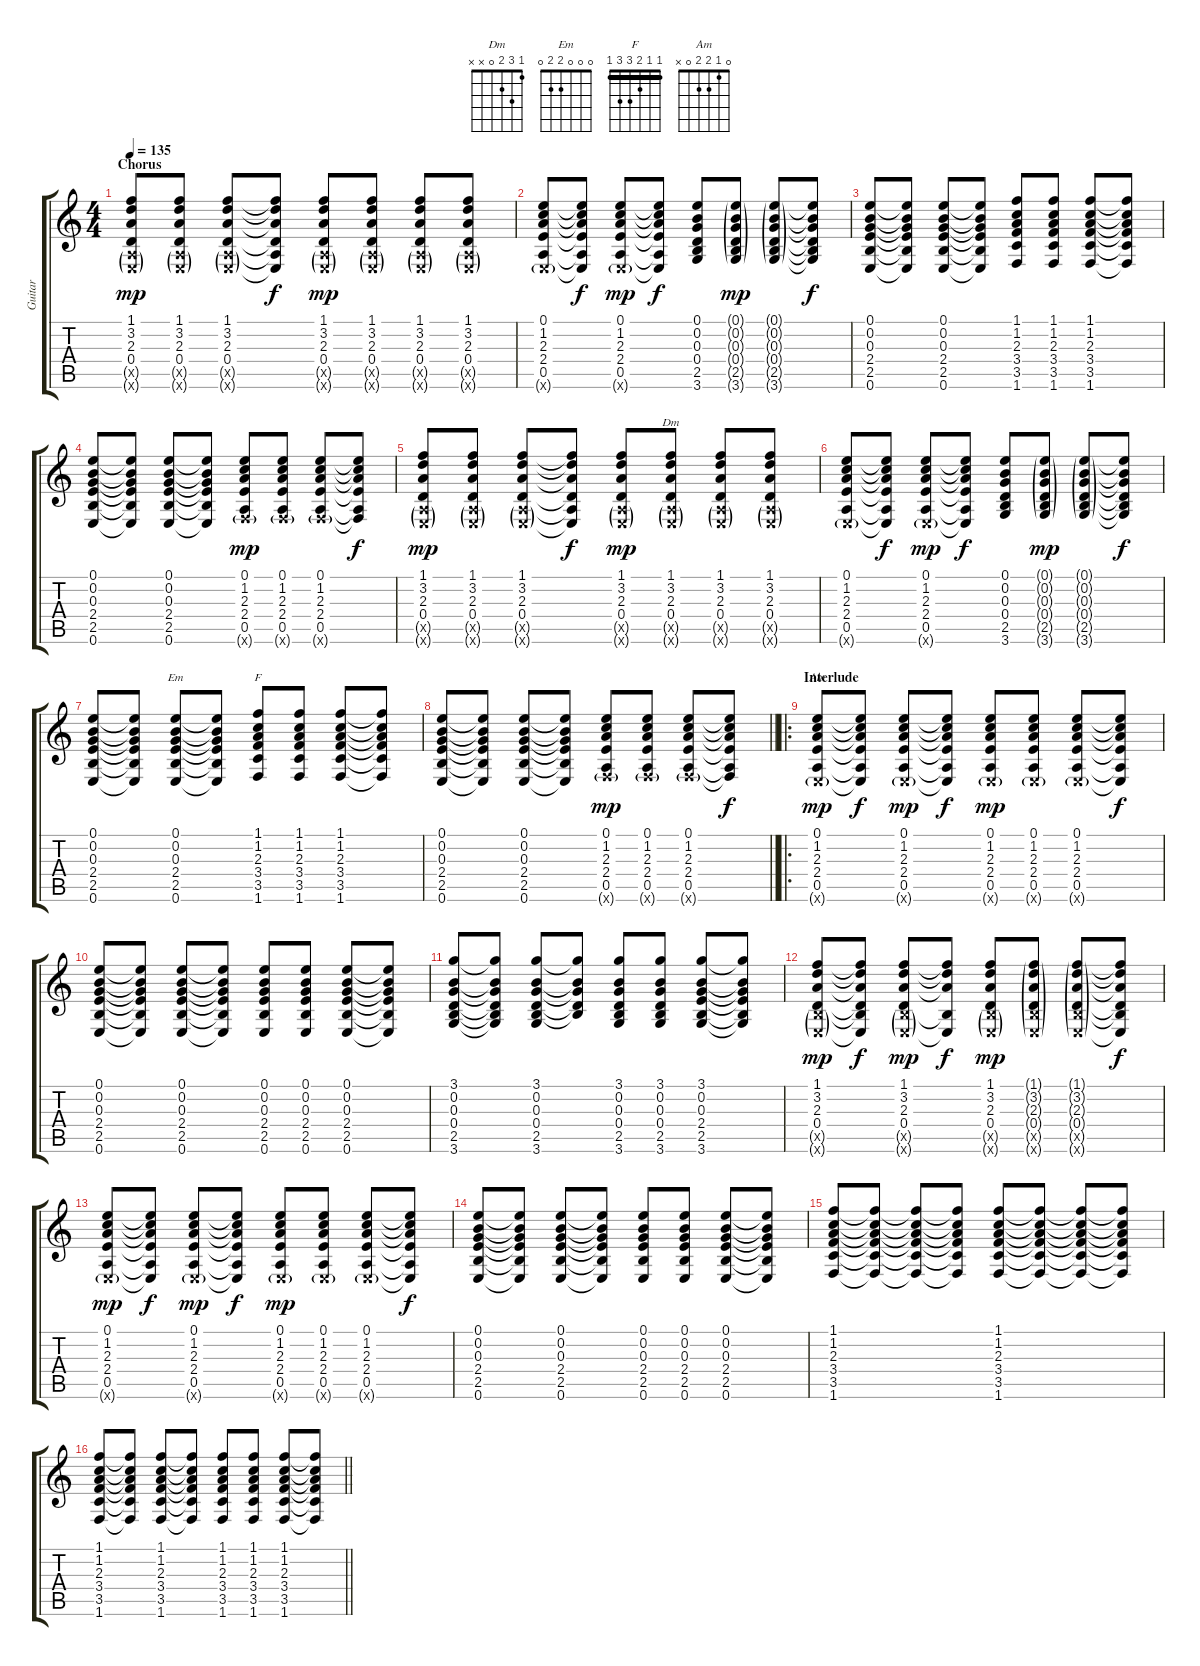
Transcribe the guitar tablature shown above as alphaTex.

\track ("Guitar" "Guitar") {instrument electricguitarclean}
\staff {score tabs}
\tuning (E4 B3 G3 D3 A2 E2) {hide}
\chord ("Dm" 1 3 2 0 x x)
\chord ("Em" 0 0 0 2 2 0)
\chord ("F" 1 1 2 3 3 1) {barre 1}
\chord ("Am" 0 1 2 2 0 x)
\ts (4 4)
\section ("" "Chorus")
\tempo 135
\clef g2
\ks c
(1.1 3.2 2.3 0.4 0.5{g x} 0.6{g x}).8{dy mp} (1.1 3.2 2.3 0.4 0.5{g x} 0.6{g x}).8 (1.1 3.2 2.3 0.4 0.5{g x} 0.6{g x}).8 (1.1{t} 3.2{t} 2.3{t} 0.4{t} 0.5{t} 0.6{t}).8{dy f} (1.1 3.2 2.3 0.4 0.5{g x} 0.6{g x}).8{dy mp} (1.1 3.2 2.3 0.4 0.5{g x} 0.6{g x}).8 (1.1 3.2 2.3 0.4 0.5{g x} 0.6{g x}).8 (1.1 3.2 2.3 0.4 0.5{g x} 0.6{g x}).8 |
(0.1 1.2 2.3 2.4 0.5 0.6{g x}).8 (0.1{t} 1.2{t} 2.3{t} 2.4{t} 0.5{t} 0.6{t}).8{dy f} (0.1 1.2 2.3 2.4 0.5 0.6{g x}).8{dy mp} (0.1{t} 1.2{t} 2.3{t} 2.4{t} 0.5{t} 0.6{t}).8{dy f} (0.1 0.2 0.3 0.4 2.5 3.6).8 (0.1{g} 0.2{g} 0.3{g} 0.4{g} 2.5{g} 3.6{g}).8{dy mp} (0.1{g} 0.2{g} 0.3{g} 0.4{g} 2.5{g} 3.6{g}).8 (0.1{t} 0.2{t} 0.3{t} 0.4{t} 2.5{t} 3.6{t}).8{dy f} |
(0.1 0.2 0.3 2.4 2.5 0.6).8 (0.1{t} 0.2{t} 0.3{t} 2.4{t} 2.5{t} 0.6{t}).8 (0.1 0.2 0.3 2.4 2.5 0.6).8 (0.1{t} 0.2{t} 0.3{t} 2.4{t} 2.5{t} 0.6{t}).8 (1.1 1.2 2.3 3.4 3.5 1.6).8 (1.1 1.2 2.3 3.4 3.5 1.6).8 (1.1 1.2 2.3 3.4 3.5 1.6).8 (1.1{t} 1.2{t} 2.3{t} 3.4{t} 3.5{t} 1.6{t}).8 |
(0.1 0.2 0.3 2.4 2.5 0.6).8 (0.1{t} 0.2{t} 0.3{t} 2.4{t} 2.5{t} 0.6{t}).8 (0.1 0.2 0.3 2.4 2.5 0.6).8 (0.1{t} 0.2{t} 0.3{t} 2.4{t} 2.5{t} 0.6{t}).8 (0.1 1.2 2.3 2.4 0.5 1.6{g x}).8{dy mp} (0.1 1.2 2.3 2.4 0.5 1.6{g x}).8 (0.1 1.2 2.3 2.4 0.5 1.6{g x}).8 (0.1{t} 1.2{t} 2.3{t} 2.4{t} 0.5{t} 1.6{t}).8{dy f} |
(1.1 3.2 2.3 0.4 0.5{g x} 0.6{g x}).8{dy mp} (1.1 3.2 2.3 0.4 0.5{g x} 0.6{g x}).8 (1.1 3.2 2.3 0.4 0.5{g x} 0.6{g x}).8 (1.1{t} 3.2{t} 2.3{t} 0.4{t} 0.5{t} 0.6{t}).8{dy f} (1.1 3.2 2.3 0.4 0.5{g x} 0.6{g x}).8{dy mp} (1.1 3.2 2.3 0.4 0.5{g x} 0.6{g x}).8{ch "Dm"} (1.1 3.2 2.3 0.4 0.5{g x} 0.6{g x}).8 (1.1 3.2 2.3 0.4 0.5{g x} 0.6{g x}).8 |
(0.1 1.2 2.3 2.4 0.5 0.6{g x}).8 (0.1{t} 1.2{t} 2.3{t} 2.4{t} 0.5{t} 0.6{t}).8{dy f} (0.1 1.2 2.3 2.4 0.5 0.6{g x}).8{dy mp} (0.1{t} 1.2{t} 2.3{t} 2.4{t} 0.5{t} 0.6{t}).8{dy f} (0.1 0.2 0.3 0.4 2.5 3.6).8 (0.1{g} 0.2{g} 0.3{g} 0.4{g} 2.5{g} 3.6{g}).8{dy mp} (0.1{g} 0.2{g} 0.3{g} 0.4{g} 2.5{g} 3.6{g}).8 (0.1{t} 0.2{t} 0.3{t} 0.4{t} 2.5{t} 3.6{t}).8{dy f} |
(0.1 0.2 0.3 2.4 2.5 0.6).8 (0.1{t} 0.2{t} 0.3{t} 2.4{t} 2.5{t} 0.6{t}).8 (0.1 0.2 0.3 2.4 2.5 0.6).8{ch "Em"} (0.1{t} 0.2{t} 0.3{t} 2.4{t} 2.5{t} 0.6{t}).8 (1.1 1.2 2.3 3.4 3.5 1.6).8{ch "F"} (1.1 1.2 2.3 3.4 3.5 1.6).8 (1.1 1.2 2.3 3.4 3.5 1.6).8 (1.1{t} 1.2{t} 2.3{t} 3.4{t} 3.5{t} 1.6{t}).8 |
\barLineRight lightlight
(0.1 0.2 0.3 2.4 2.5 0.6).8 (0.1{t} 0.2{t} 0.3{t} 2.4{t} 2.5{t} 0.6{t}).8 (0.1 0.2 0.3 2.4 2.5 0.6).8 (0.1{t} 0.2{t} 0.3{t} 2.4{t} 2.5{t} 0.6{t}).8 (0.1 1.2 2.3 2.4 0.5 1.6{g x}).8{dy mp} (0.1 1.2 2.3 2.4 0.5 1.6{g x}).8 (0.1 1.2 2.3 2.4 0.5 1.6{g x}).8 (0.1{t} 1.2{t} 2.3{t} 2.4{t} 0.5{t} 1.6{t}).8{dy f} |
\ro
\section ("" "Interlude")
(0.1 1.2 2.3 2.4 0.5 0.6{g x}).8{ch "Am" dy mp} (0.1{t} 1.2{t} 2.3{t} 2.4{t} 0.5{t} 0.6{t}).8{dy f} (0.1 1.2 2.3 2.4 0.5 0.6{g x}).8{dy mp} (0.1{t} 1.2{t} 2.3{t} 2.4{t} 0.5{t} 0.6{t}).8{dy f} (0.1 1.2 2.3 2.4 0.5 0.6{g x}).8{dy mp} (0.1 1.2 2.3 2.4 0.5 0.6{g x}).8 (0.1 1.2 2.3 2.4 0.5 0.6{g x}).8 (0.1{t} 1.2{t} 2.3{t} 2.4{t} 0.5{t} 0.6{t}).8{dy f} |
(0.1 0.2 0.3 2.4 2.5 0.6).8 (0.1{t} 0.2{t} 0.3{t} 2.4{t} 2.5{t} 0.6{t}).8 (0.1 0.2 0.3 2.4 2.5 0.6).8 (0.1{t} 0.2{t} 0.3{t} 2.4{t} 2.5{t} 0.6{t}).8 (0.1 0.2 0.3 2.4 2.5 0.6).8 (0.1 0.2 0.3 2.4 2.5 0.6).8 (0.1 0.2 0.3 2.4 2.5 0.6).8 (0.1{t} 0.2{t} 0.3{t} 2.4{t} 2.5{t} 0.6{t}).8 |
(3.1 0.2 0.3 0.4 2.5 3.6).8 (3.1{t} 0.2{t} 0.3{t} 0.4{t} 2.5{t} 3.6{t}).8 (3.1 0.2 0.3 0.4 2.5 3.6).8 (3.1{t} 0.2{t} 0.3{t} 0.4{t} 2.5{t}).8 (3.1 0.2 0.3 0.4 2.5 3.6).8 (3.1 0.2 0.3 0.4 2.5 3.6).8 (3.1 0.2 0.3 2.4 2.5 3.6).8 (3.1{t} 0.2{t} 0.3{t} 2.4{t} 2.5{t} 3.6{t}).8 |
(1.1 3.2 2.3 0.4 2.5{g x} 0.6{g x}).8{dy mp} (1.1{t} 3.2{t} 2.3{t} 0.4{t} 2.5{t} 0.6{t}).8{dy f} (1.1 3.2 2.3 0.4 2.5{g x} 0.6{g x}).8{dy mp} (1.1{t} 3.2{t} 2.3{t} 2.5{t} 0.6{t}).8{dy f} (1.1 3.2 2.3 0.4 2.5{g x} 0.6{g x}).8{dy mp} (1.1{g} 3.2{g} 2.3{g} 0.4{g} 2.5{g x} 0.6{g x}).8 (1.1{g} 3.2{g} 2.3{g} 0.4{g} 2.5{g x} 0.6{g x}).8 (1.1{t} 3.2{t} 2.3{t} 0.4{t} 2.5{t} 0.6{t}).8{dy f} |
(0.1 1.2 2.3 2.4 0.5 0.6{g x}).8{dy mp} (0.1{t} 1.2{t} 2.3{t} 2.4{t} 0.5{t} 0.6{t}).8{dy f} (0.1 1.2 2.3 2.4 0.5 0.6{g x}).8{dy mp} (0.1{t} 1.2{t} 2.3{t} 2.4{t} 0.5{t} 0.6{t}).8{dy f} (0.1 1.2 2.3 2.4 0.5 0.6{g x}).8{dy mp} (0.1 1.2 2.3 2.4 0.5 0.6{g x}).8 (0.1 1.2 2.3 2.4 0.5 0.6{g x}).8 (0.1{t} 1.2{t} 2.3{t} 2.4{t} 0.5{t} 0.6{t}).8{dy f} |
(0.1 0.2 0.3 2.4 2.5 0.6).8 (0.1{t} 0.2{t} 0.3{t} 2.4{t} 2.5{t} 0.6{t}).8 (0.1 0.2 0.3 2.4 2.5 0.6).8 (0.1{t} 0.2{t} 0.3{t} 2.4{t} 2.5{t} 0.6{t}).8 (0.1 0.2 0.3 2.4 2.5 0.6).8 (0.1 0.2 0.3 2.4 2.5 0.6).8 (0.1 0.2 0.3 2.4 2.5 0.6).8 (0.1{t} 0.2{t} 0.3{t} 2.4{t} 2.5{t} 0.6{t}).8 |
(1.1 1.2 2.3 3.4 3.5 1.6).8 (1.1{t} 1.2{t} 2.3{t} 3.4{t} 3.5{t} 1.6{t}).8 (1.1{t} 1.2{t} 2.3{t} 3.4{t} 3.5{t} 1.6{t}).8 (1.1{t} 1.2{t} 2.3{t} 3.4{t} 3.5{t} 1.6{t}).8 (1.1 1.2 2.3 3.4 3.5 1.6).8 (1.1{t} 1.2{t} 2.3{t} 3.4{t} 3.5{t} 1.6{t}).8 (1.1{t} 1.2{t} 2.3{t} 3.4{t} 3.5{t} 1.6{t}).8 (1.1{t} 1.2{t} 2.3{t} 3.4{t} 3.5{t} 1.6{t}).8 |
\barLineRight lightlight
(1.1 1.2 2.3 3.4 3.5 1.6).8 (1.1{t} 1.2{t} 2.3{t} 3.4{t} 3.5{t} 1.6{t}).8 (1.1 1.2 2.3 3.4 3.5 1.6).8 (1.1{t} 1.2{t} 2.3{t} 3.4{t} 3.5{t} 1.6{t}).8 (1.1 1.2 2.3 3.4 3.5 1.6).8 (1.1 1.2 2.3 3.4 3.5 1.6).8 (1.1 1.2 2.3 3.4 3.5 1.6).8 (1.1{t} 1.2{t} 2.3{t} 3.4{t} 3.5{t} 1.6{t}).8
